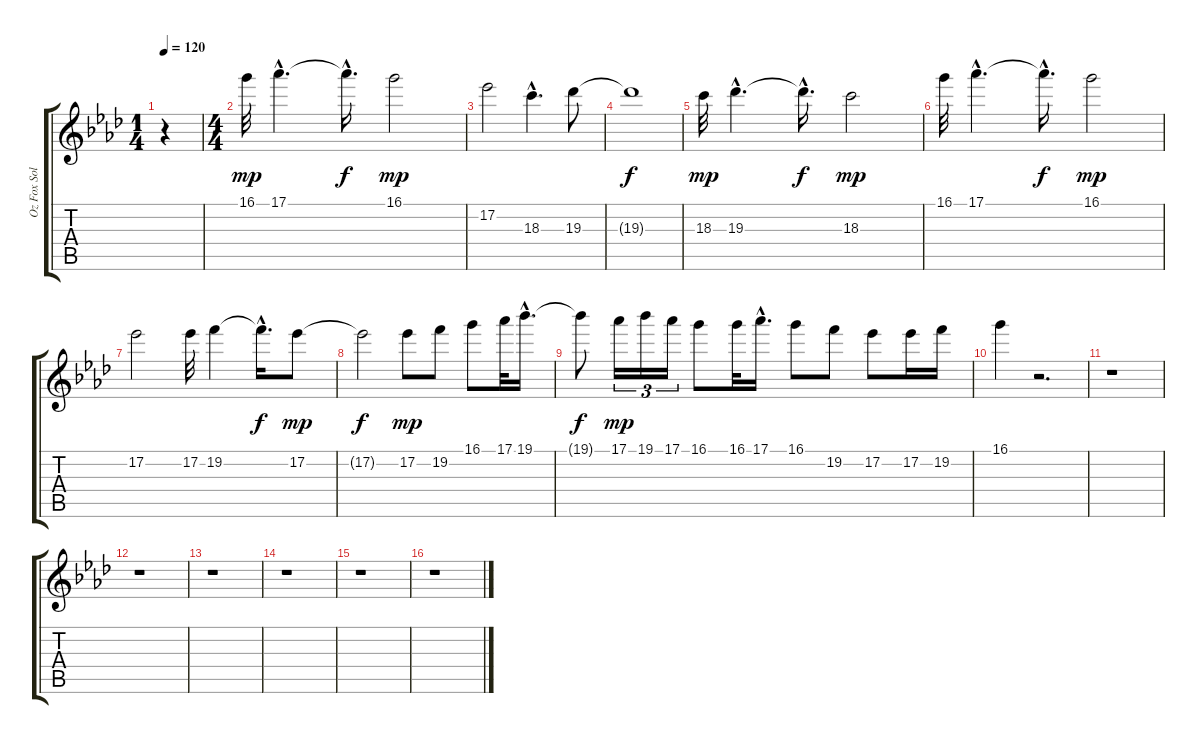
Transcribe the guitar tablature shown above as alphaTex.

\track ("Oz Fox Solo" "Oz Fox Sol") {instrument distortionguitar}
\staff {score tabs}
\tuning (Eb4 Bb3 Gb3 Db3 Ab2 Eb2) {hide}
\ts (1 4)
\tempo 120
\clef g2
\ks ab
r.4{dy mp instrument distortionguitar} |
\ts (4 4)
16.1.32 17.1{hac}.4{d} 17.1{hac t}.16{d dy f} 16.1.2{dy mp} |
17.2.2 18.3{hac}.4{d} 19.3.8 |
19.3{t}.1{dy f} |
18.3.32{dy mp} 19.3{hac}.4{d} 19.3{hac t}.16{d dy f} 18.3.2{dy mp} |
16.1.32 17.1{hac}.4{d} 17.1{hac t}.16{d dy f} 16.1.2{dy mp} |
17.2.2 17.2.32 19.2.4 19.2{hac t}.16{d dy f} 17.2.8{dy mp} |
17.2{t}.2{dy f} 17.2.8{dy mp} 19.2.8 16.1.8 17.1.32 19.1{hac}.16{d} |
19.1{t}.8{dy f} 17.1.16{tu (3 2) dy mp} 19.1.16{tu (3 2)} 17.1.16{tu (3 2)} 16.1.8 16.1.32 17.1{hac}.16{d} 16.1.8 19.2.8 17.2.8 17.2.16 19.2.16 |
16.1.4 r.2{d} |
r.1 |
r.1 |
r.1 |
r.1 |
r.1 |
r.1
